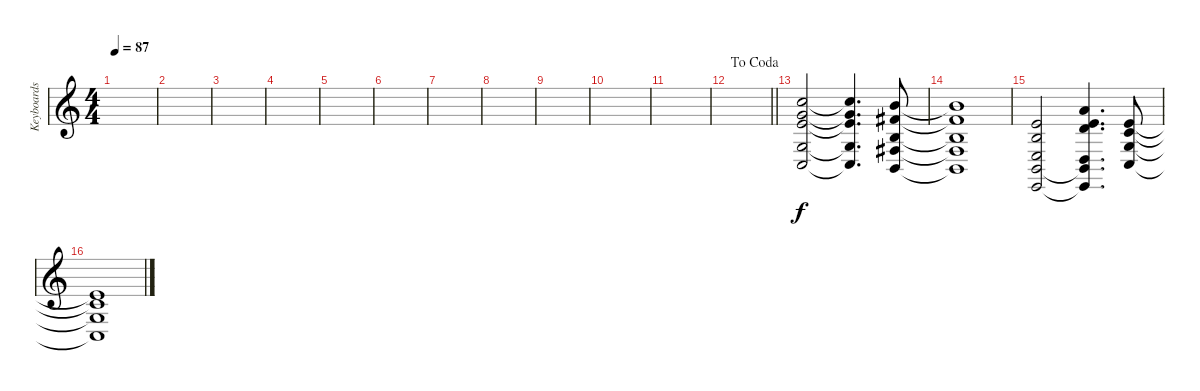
\track ("Keyboards" "Keyboards") {instrument stringensemble1}
\staff {score}
\tuning (E4 B3 G3 D3 A2 E2) {hide}
\ts (4 4)
\tempo 87
\clef g2
\ks c
|
|
|
|
|
|
|
|
|
|
|
\jump dacoda
\barLineRight lightlight
|
(8.1 8.2 9.3 5.4 3.5).2 (8.1{t} 8.2{t} 9.3{t} 5.4{t} 3.5{t}).4{d} (7.1 7.2 4.3 4.4 2.5).8 |
(7.1{t} 7.2{t} 4.3{t} 4.4{t} 2.5{t}).1 |
(5.2 4.3 2.4 2.5 0.6).2 (5.1 3.2 9.3 0.4 2.5{t} 0.6{t}).4{d} (5.2 5.3 5.4 3.5).8 |
(5.2{t} 5.3{t} 5.4{t} 3.5{t}).1
